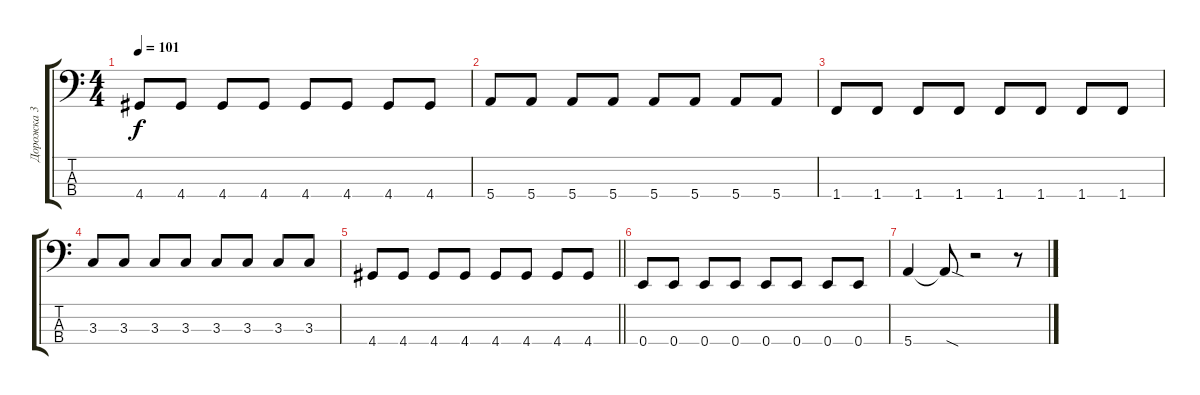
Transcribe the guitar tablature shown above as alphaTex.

\track ("Дорожка 3" "Дорожка 3") {instrument electricbassfinger}
\staff {score tabs}
\tuning (G2 D2 A1 E1) {hide}
\ts (4 4)
\tempo 101
\clef f4
\ks c
4.4.8{dy f} 4.4.8 4.4.8 4.4.8 4.4.8 4.4.8 4.4.8 4.4.8 |
5.4.8 5.4.8 5.4.8 5.4.8 5.4.8 5.4.8 5.4.8 5.4.8 |
1.4.8 1.4.8 1.4.8 1.4.8 1.4.8 1.4.8 1.4.8 1.4.8 |
3.3.8 3.3.8 3.3.8 3.3.8 3.3.8 3.3.8 3.3.8 3.3.8 |
\barLineRight lightlight
4.4.8 4.4.8 4.4.8 4.4.8 4.4.8 4.4.8 4.4.8 4.4.8 |
0.4.8 0.4.8 0.4.8 0.4.8 0.4.8 0.4.8 0.4.8 0.4.8 |
5.4.4 5.4{sod t}.8 r.2 r.8
